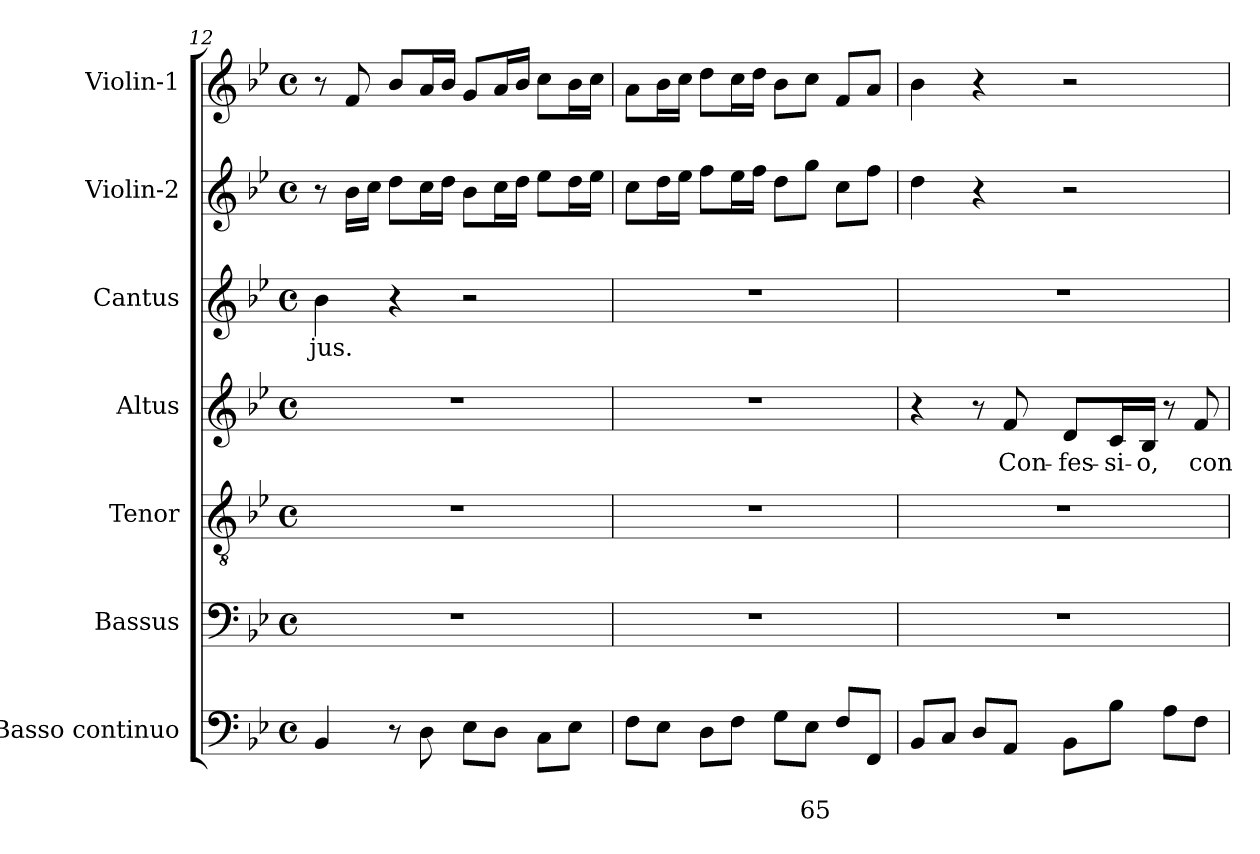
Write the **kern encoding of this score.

**kern	**text	**text	**kern	**kern	**kern	**text	**kern	**text	**kern	**kern
*part7	*part7	*part7	*part6	*part5	*part4	*part4	*part3	*part3	*part2	*part1
*staff7	*staff7	*staff7	*staff6	*staff5	*staff4	*staff4	*staff3	*staff3	*staff2	*staff1
*I"Basso continuo	*	*	*I"Bassus	*I"Tenor	*I"Altus	*	*I"Cantus	*	*I"Violin-2	*I"Violin-1
*I'BC	*	*	*I'B	*I'T	*I'A	*	*I'C	*	*I'Vi2	*I'Vi1
!!LO:PB:g=z
*clefF4	*	*	*clefF4	*clefGv2	*clefG2	*	*clefG2	*	*clefG2	*clefG2
*k[b-e-]	*	*	*k[b-e-]	*k[b-e-]	*k[b-e-]	*	*k[b-e-]	*	*k[b-e-]	*k[b-e-]
*B-:	*	*	*B-:	*B-:	*B-:	*	*B-:	*	*B-:	*B-:
*M4/4	*	*	*M4/4	*M4/4	*M4/4	*	*M4/4	*	*M4/4	*M4/4
*met(c)	*	*	*met(c)	*met(c)	*met(c)	*	*met(c)	*	*met(c)	*met(c)
=12	=12	=12	=12	=12	=12	=12	=12	=12	=12	=12
!	!	!	!	!	!	!	!	!LO:LY:b	!	!
4BB-/	.	.	1r	1r	1r	.	4b-\	-jus.	8r	8r
.	.	.	.	.	.	.	.	.	16b-\LL	8f/
.	.	.	.	.	.	.	.	.	16cc\JJ	.
8r	.	.	.	.	.	.	4r	.	8dd\L	8b-/L
8D\	.	.	.	.	.	.	.	.	16cc\L	16a/L
.	.	.	.	.	.	.	.	.	16dd\JJ	16b-/JJ
8E-\L	.	.	.	.	.	.	2r	.	8b-\L	8g/L
8D\J	.	.	.	.	.	.	.	.	16cc\L	16a/L
.	.	.	.	.	.	.	.	.	16dd\JJ	16b-/JJ
8C\L	.	.	.	.	.	.	.	.	8ee-\L	8cc\L
8E-\J	.	.	.	.	.	.	.	.	16dd\L	16b-\L
.	.	.	.	.	.	.	.	.	16ee-\JJ	16cc\JJ
=13	=13	=13	=13	=13	=13	=13	=13	=13	=13	=13
8F\L	.	.	1r	1r	1r	.	1r	.	8cc\L	8a\L
8E-\J	.	.	.	.	.	.	.	.	16dd\L	16b-\L
.	.	.	.	.	.	.	.	.	16ee-\JJ	16cc\JJ
8D\L	.	.	.	.	.	.	.	.	8ff\L	8dd\L
8F\J	.	.	.	.	.	.	.	.	16ee-\L	16cc\L
.	.	.	.	.	.	.	.	.	16ff\JJ	16dd\JJ
8G\L	.	.	.	.	.	.	.	.	8dd\L	8b-\L
!	!	!LO:LY:b	!	!	!	!	!	!	!	!
8E-\J	.	65	.	.	.	.	.	.	8gg\J	8cc\J
8F/L	.	.	.	.	.	.	.	.	8cc\L	8f/L
8FF/J	.	.	.	.	.	.	.	.	8ff\J	8a/J
=14	=14	=14	=14	=14	=14	=14	=14	=14	=14	=14
8BB-/L	.	.	1r	1r	4r	.	1r	.	4dd\	4b-\
8C/J	.	.	.	.	.	.	.	.	.	.
8D/L	.	.	.	.	8r	.	.	.	4r	4r
!	!	!	!	!	!	!LO:LY:b	!	!	!	!
8AA/J	.	.	.	.	8f/	Con-	.	.	.	.
!	!	!	!	!	!	!LO:LY:b	!	!	!	!
8BB-\L	.	.	.	.	8d/L	-fes-	.	.	2r	2r
!	!	!	!	!	!	!LO:LY:b	!	!	!	!
8B-\J	.	.	.	.	16c/L	-si-	.	.	.	.
!	!	!	!	!	!	!LO:LY:b	!	!	!	!
.	.	.	.	.	16B-/JJ	-o,	.	.	.	.
8A\L	.	.	.	.	8r	.	.	.	.	.
!	!	!	!	!	!	!LO:LY:b	!	!	!	!
8F\J	.	.	.	.	8f/	con-	.	.	.	.
=	=	=	=	=	=	=	=	=	=	=
*-	*-	*-	*-	*-	*-	*-	*-	*-	*-	*-
